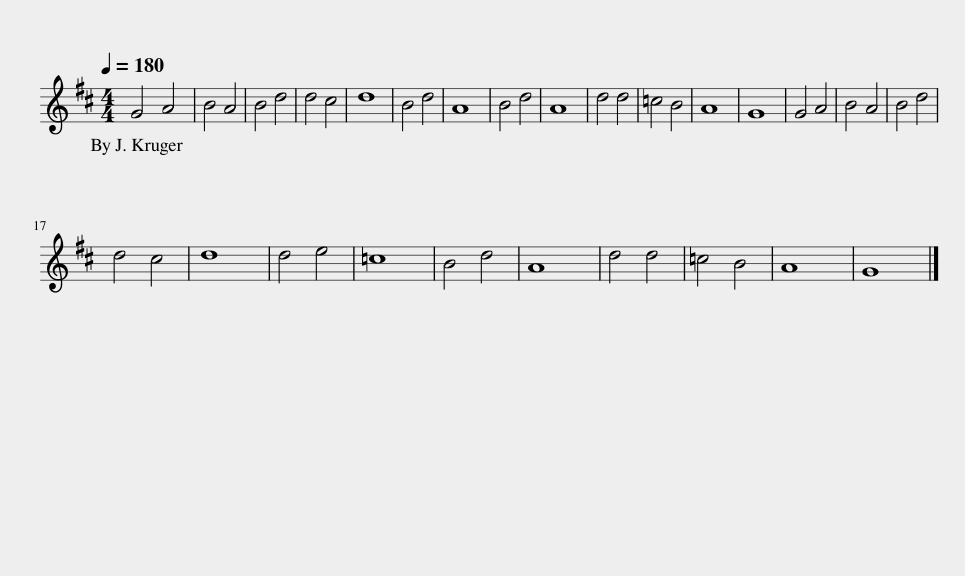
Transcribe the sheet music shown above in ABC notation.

X:1
L:1/8
Q:1/4=180
M:4/4
I:linebreak $
K:D
V:1 treble
V:1
 G4 A4 | B4 A4 | B4 d4 | d4 c4 | d8 | %5
 B4 d4 | A8 | B4 d4 | A8 | d4 d4 | %10
 =c4 B4 | A8 | G8 | G4 A4 | B4 A4 | %15
 B4 d4 |$ d4 c4 | d8 | d4 e4 | =c8 | %20
 B4 d4 | A8 | d4 d4 | =c4 B4 | A8 | %25
 G8 |] %26
